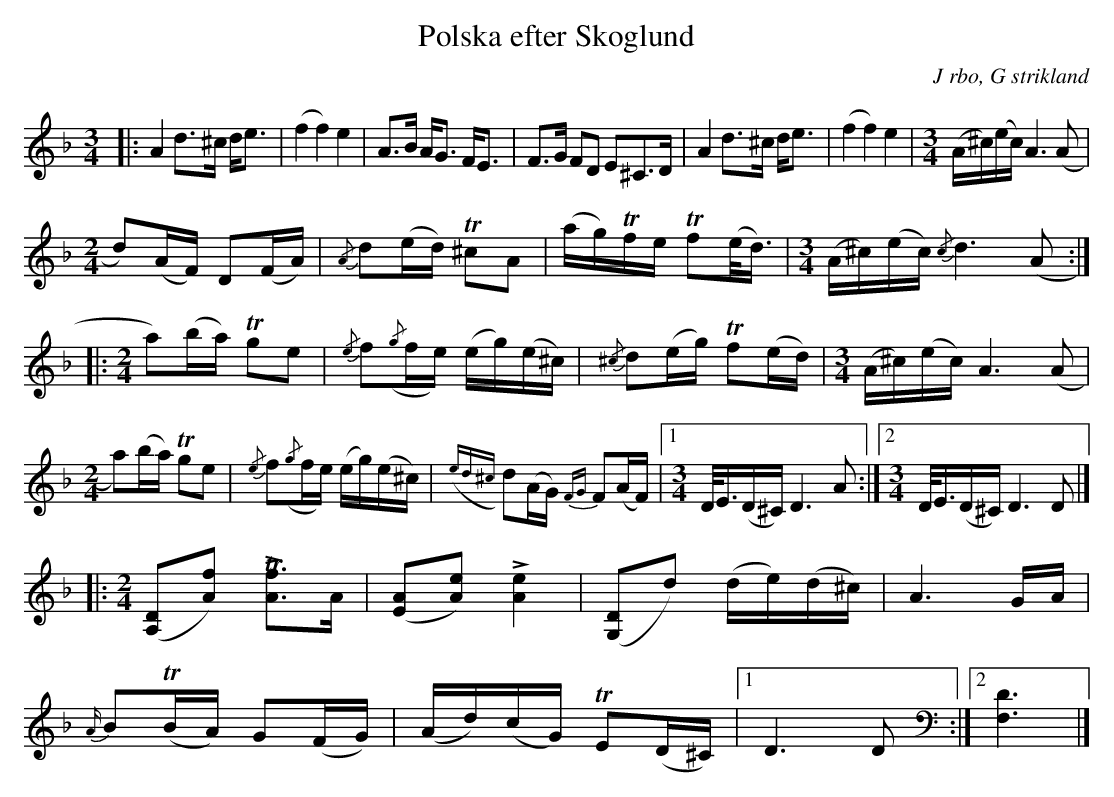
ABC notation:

X:1
T: Polska efter Skoglund
O: J rbo, G strikland
M: 3/4
L: 1/16
K: Dm
|:A4 d2>^c2 d2<e2 |(f4f4) e4| A2>B2 A2<G2 F2<E2|F2>G2 F2D2 E2^C2>D2|  A4 d2>^c2 d2<e2 |(f4f4) e4|[M:3/4] (A^c)(ec) A6 (A2 |
[M:2/4] d2)(AF) D2(FA) |{/A}d2(ed)  T^c2A2 |(ag)Tfe  Tf2(e<d) |[M:3/4] (A^c)(ec) {/c}d4>(A4:|
|:[M:2/4]a2)(ba) Tg2e2 | {/e}f2({/g}fe) (eg)(e^c) | {/^c}d2(eg) Tf2(ed) |[M:3/4] (A^c)(ec) A6 (A2|
[M:2/4] a2)(ba)  Tg2e2| {/e}f2({/g}fe) (eg)(e^c)| ({ed^c}d2)(AG)  {FG}F2(AF)|[1 [M:3/4] D<E(D^C)  D4>A4:|[2[M:3/4] D<E(D^C)  D4>D4|]
|:[M:2/4]([A,2D2][A2f2]) L[A2Tf2]>A2 | ([E2A2][A2e2]) L[A4e4] | ([G,2D2]d2) (de)(d^c) | A6GA |
{A/}B2T(BA) G2(FG) | (Ad)(cG) TE2(D^C) |[1 D4>D4 :|[2 [F,6D6] |]
